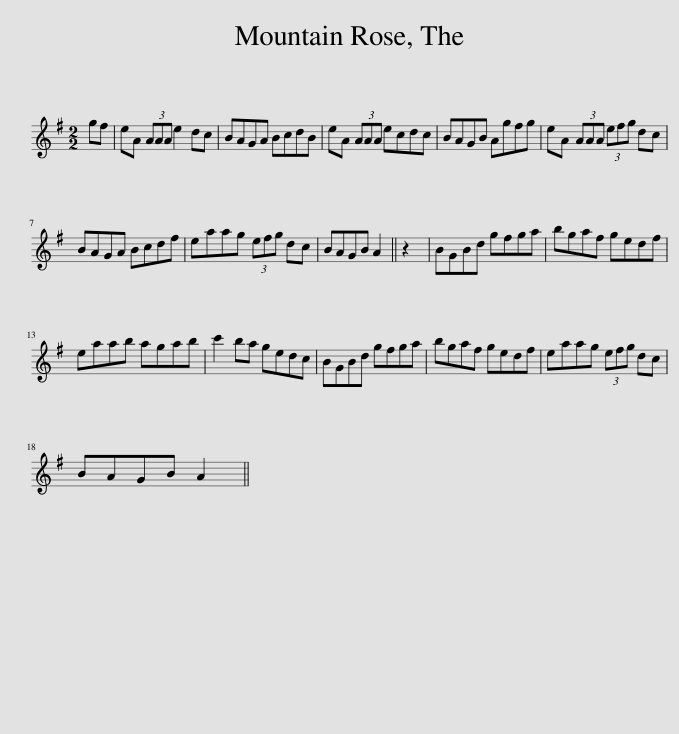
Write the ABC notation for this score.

X:1
L:1/8
M:2/2
I:linebreak $
K:G
V:1 treble
V:1
 gf | eA (3AAA e2 dc | BAGA BcdB | eA (3AAA ecdc | BAGB Agfg | %5
 eA (3AAA (3efg dc |$ BAGA Bcdf | eaag (3efg dc | BAGB A2 || z2 | %10
 BGBd gfga | bgaf gedf |$ eaab agab | c'2 ba gedc | BGBd gfga | %15
 bgaf gedf | eaag (3efg dc |$ BAGB A2 || %18
